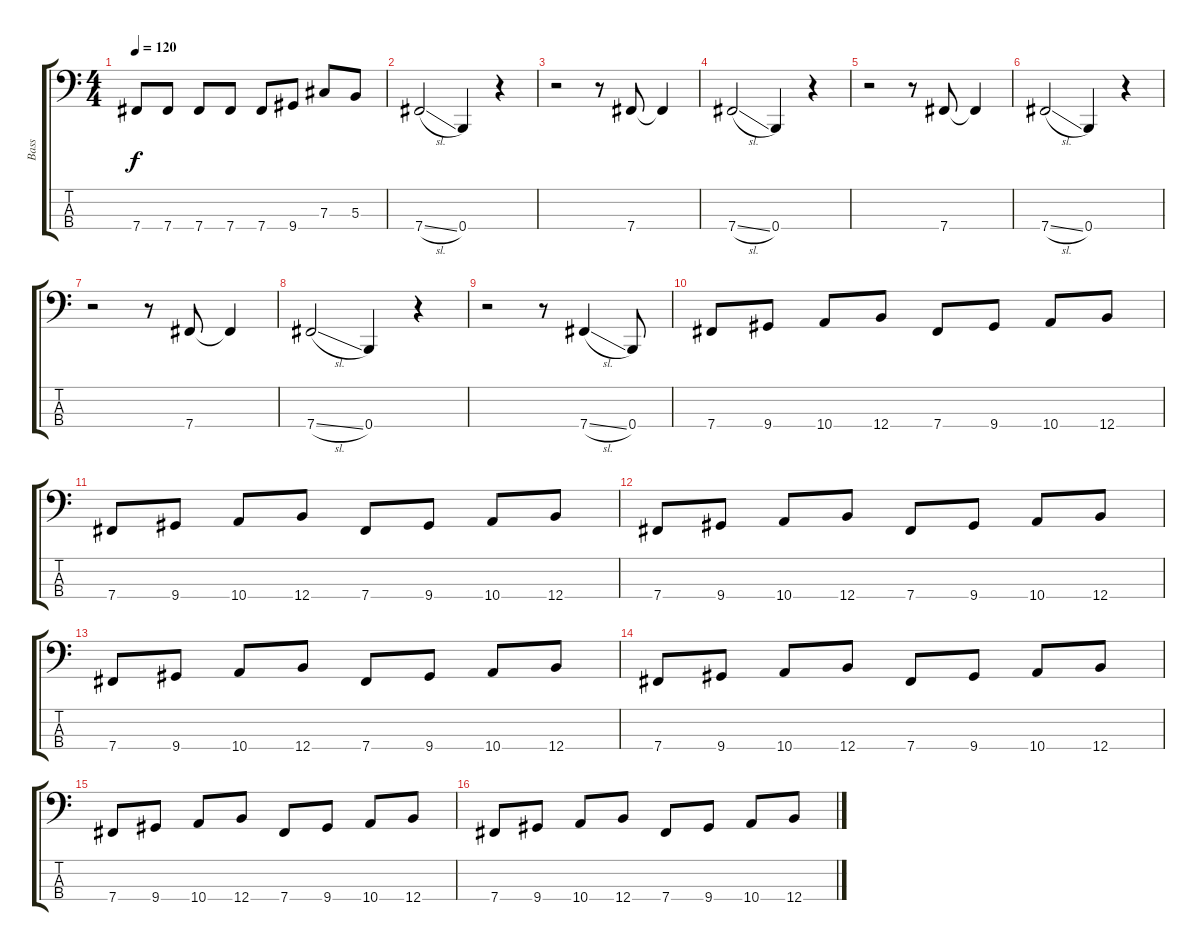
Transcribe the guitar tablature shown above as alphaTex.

\track ("Bass" "Bass") {instrument slapbass2}
\staff {score tabs}
\tuning (E2 B1 Gb1 B0) {hide}
\ts (4 4)
\tempo 120
\clef f4
\ks c
7.4.8{dy f} 7.4.8 7.4.8 7.4.8 7.4.8 9.4.8 7.3.8 5.3.8 |
7.4{sl}.2 0.4.4 r.4 |
r.2 r.8 7.4.8 7.4{t}.4 |
7.4{sl}.2 0.4.4 r.4 |
r.2 r.8 7.4.8 7.4{t}.4 |
7.4{sl}.2 0.4.4 r.4 |
r.2 r.8 7.4.8 7.4{t}.4 |
7.4{sl}.2 0.4.4 r.4 |
r.2 r.8 7.4{sl}.4 0.4.8 |
7.4.8 9.4.8 10.4.8 12.4.8 7.4.8 9.4.8 10.4.8 12.4.8 |
7.4.8 9.4.8 10.4.8 12.4.8 7.4.8 9.4.8 10.4.8 12.4.8 |
7.4.8 9.4.8 10.4.8 12.4.8 7.4.8 9.4.8 10.4.8 12.4.8 |
7.4.8 9.4.8 10.4.8 12.4.8 7.4.8 9.4.8 10.4.8 12.4.8 |
7.4.8 9.4.8 10.4.8 12.4.8 7.4.8 9.4.8 10.4.8 12.4.8 |
7.4.8 9.4.8 10.4.8 12.4.8 7.4.8 9.4.8 10.4.8 12.4.8 |
7.4.8 9.4.8 10.4.8 12.4.8 7.4.8 9.4.8 10.4.8 12.4.8
